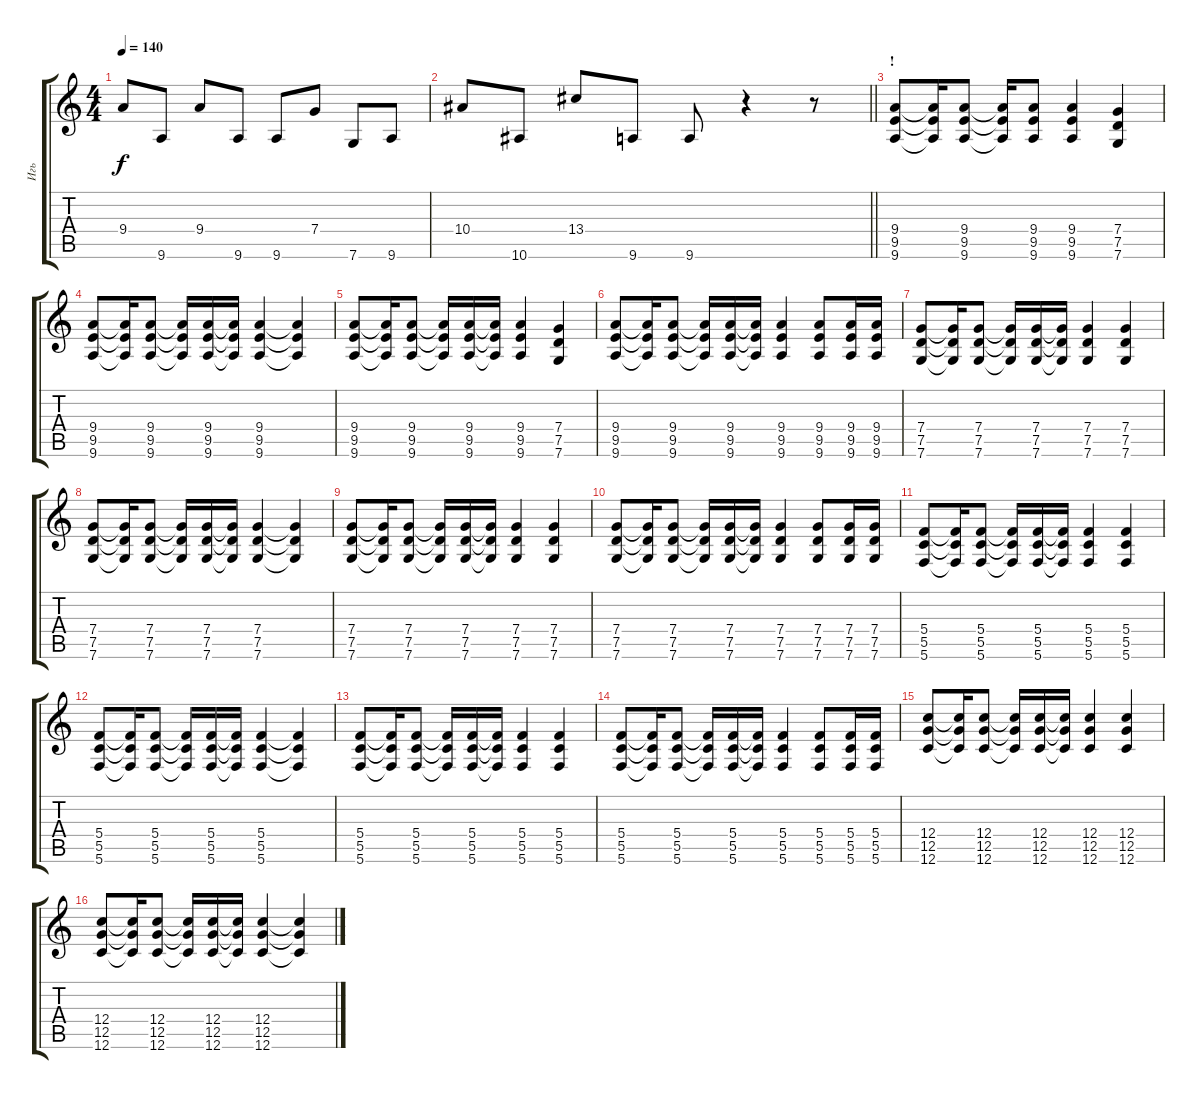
\track ("Игь" "Игь") {instrument electricguitarclean}
\staff {score tabs}
\tuning (D4 A3 F3 C3 G2 C2) {hide}
\ts (4 4)
\tempo 140
\clef g2
\ks c
9.4.8{dy f} 9.6.8 9.4.8 9.6.8 9.6.8 7.4.8 7.6.8 9.6.8 |
\barLineRight lightlight
10.4.8 10.6.8 13.4.8 9.6.8 9.6.8 r.4 r.8 |
\section ("" "!")
(9.4 9.5 9.6).8 (9.4{t} 9.5{t} 9.6{t}).16 (9.4 9.5 9.6).8 (9.4{t} 9.5{t} 9.6{t}).16 (9.4 9.5 9.6).8 (9.4 9.5 9.6).4 (7.4 7.5 7.6).4 |
(9.4 9.5 9.6).8 (9.4{t} 9.5{t} 9.6{t}).16 (9.4 9.5 9.6).8 (9.4{t} 9.5{t} 9.6{t}).16 (9.4 9.5 9.6).16 (9.4{t} 9.5{t} 9.6{t}).16 (9.4 9.5 9.6).4 (9.4{t} 9.5{t} 9.6{t}).4 |
(9.4 9.5 9.6).8 (9.4{t} 9.5{t} 9.6{t}).16 (9.4 9.5 9.6).8 (9.4{t} 9.5{t} 9.6{t}).16 (9.4 9.5 9.6).16 (9.4{t} 9.5{t} 9.6{t}).16 (9.4 9.5 9.6).4 (7.4 7.5 7.6).4 |
(9.4 9.5 9.6).8 (9.4{t} 9.5{t} 9.6{t}).16 (9.4 9.5 9.6).8 (9.4{t} 9.5{t} 9.6{t}).16 (9.4 9.5 9.6).16 (9.4{t} 9.5{t} 9.6{t}).16 (9.4 9.5 9.6).4 (9.4 9.5 9.6).8 (9.4 9.5 9.6).16 (9.4 9.5 9.6).16 |
(7.4 7.5 7.6).8 (7.4{t} 7.5{t} 7.6{t}).16 (7.4 7.5 7.6).8 (7.4{t} 7.5{t} 7.6{t}).16 (7.4 7.5 7.6).16 (7.4{t} 7.5{t} 7.6{t}).16 (7.4 7.5 7.6).4 (7.4 7.5 7.6).4 |
(7.4 7.5 7.6).8 (7.4{t} 7.5{t} 7.6{t}).16 (7.4 7.5 7.6).8 (7.4{t} 7.5{t} 7.6{t}).16 (7.4 7.5 7.6).16 (7.4{t} 7.5{t} 7.6{t}).16 (7.4 7.5 7.6).4 (7.4{t} 7.5{t} 7.6{t}).4 |
(7.4 7.5 7.6).8 (7.4{t} 7.5{t} 7.6{t}).16 (7.4 7.5 7.6).8 (7.4{t} 7.5{t} 7.6{t}).16 (7.4 7.5 7.6).16 (7.4{t} 7.5{t} 7.6{t}).16 (7.4 7.5 7.6).4 (7.4 7.5 7.6).4 |
(7.4 7.5 7.6).8 (7.4{t} 7.5{t} 7.6{t}).16 (7.4 7.5 7.6).8 (7.4{t} 7.5{t} 7.6{t}).16 (7.4 7.5 7.6).16 (7.4{t} 7.5{t} 7.6{t}).16 (7.4 7.5 7.6).4 (7.4 7.5 7.6).8 (7.4 7.5 7.6).16 (7.4 7.5 7.6).16 |
(5.4 5.5 5.6).8 (5.4{t} 5.5{t} 5.6{t}).16 (5.4 5.5 5.6).8 (5.4{t} 5.5{t} 5.6{t}).16 (5.4 5.5 5.6).16 (5.4{t} 5.5{t} 5.6{t}).16 (5.4 5.5 5.6).4 (5.4 5.5 5.6).4 |
(5.4 5.5 5.6).8 (5.4{t} 5.5{t} 5.6{t}).16 (5.4 5.5 5.6).8 (5.4{t} 5.5{t} 5.6{t}).16 (5.4 5.5 5.6).16 (5.4{t} 5.5{t} 5.6{t}).16 (5.4 5.5 5.6).4 (5.4{t} 5.5{t} 5.6{t}).4 |
(5.4 5.5 5.6).8 (5.4{t} 5.5{t} 5.6{t}).16 (5.4 5.5 5.6).8 (5.4{t} 5.5{t} 5.6{t}).16 (5.4 5.5 5.6).16 (5.4{t} 5.5{t} 5.6{t}).16 (5.4 5.5 5.6).4 (5.4 5.5 5.6).4 |
(5.4 5.5 5.6).8 (5.4{t} 5.5{t} 5.6{t}).16 (5.4 5.5 5.6).8 (5.4{t} 5.5{t} 5.6{t}).16 (5.4 5.5 5.6).16 (5.4{t} 5.5{t} 5.6{t}).16 (5.4 5.5 5.6).4 (5.4 5.5 5.6).8 (5.4 5.5 5.6).16 (5.4 5.5 5.6).16 |
(12.4 12.5 12.6).8 (12.4{t} 12.5{t} 12.6{t}).16 (12.4 12.5 12.6).8 (12.4{t} 12.5{t} 12.6{t}).16 (12.4 12.5 12.6).16 (12.4{t} 12.5{t} 12.6{t}).16 (12.4 12.5 12.6).4 (12.4 12.5 12.6).4 |
(12.4 12.5 12.6).8 (12.4{t} 12.5{t} 12.6{t}).16 (12.4 12.5 12.6).8 (12.4{t} 12.5{t} 12.6{t}).16 (12.4 12.5 12.6).16 (12.4{t} 12.5{t} 12.6{t}).16 (12.4 12.5 12.6).4 (12.4{t} 12.5{t} 12.6{t}).4
